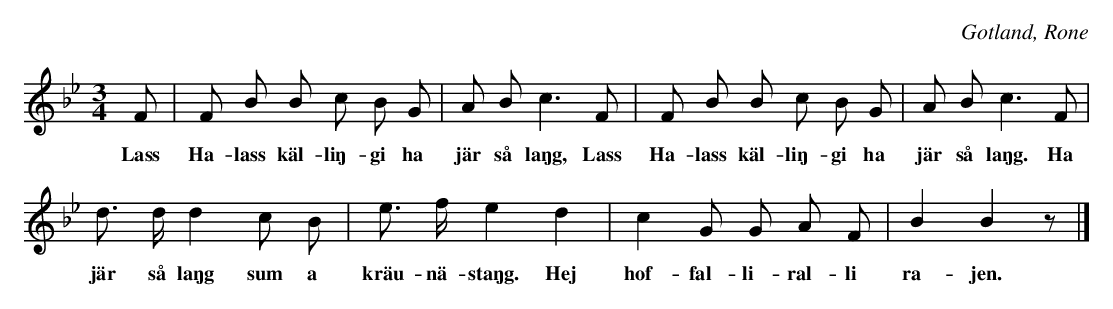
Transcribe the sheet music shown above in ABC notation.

X:1
T:
O:Gotland, Rone
M:3/4
L:1/8
K:Bb
F|F B B c B G|A B c3 F|F B B c B G|A B c3 F|
w:Lass Ha-lass k\"al-liŋ-gi ha j\"ar s\aa laŋg, Lass Ha-lass k\"al-liŋ-gi ha j\"ar s\aa laŋg. Ha
d> d d2 c B|e> f e2 d2|c2 G G A F|B2 B2 z|]
w:j\"ar s\aa laŋg sum a kr\"au-n\"a-staŋg. Hej hof-fal-li-ral-li ra-jen.
